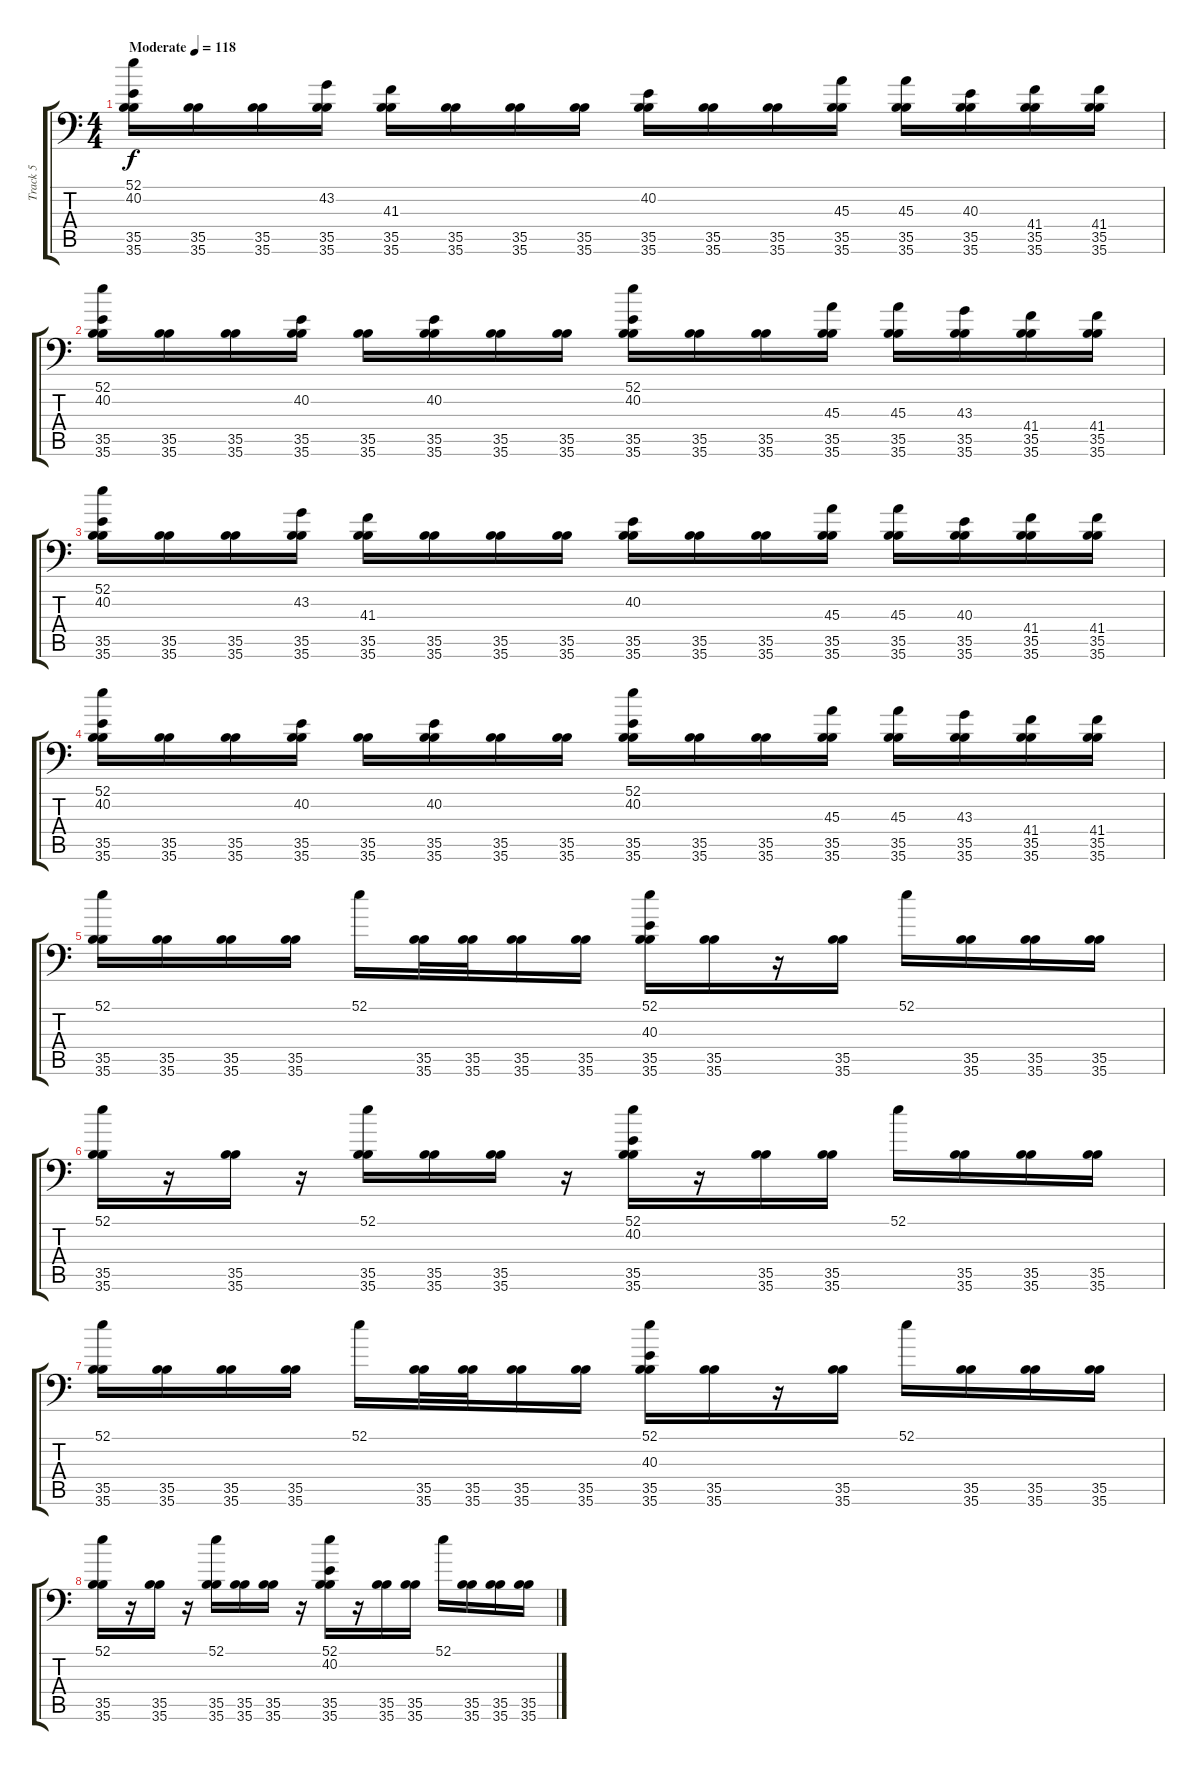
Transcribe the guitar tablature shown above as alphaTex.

\track ("Track 5" "Track 5") {instrument acousticgrandpiano}
\staff {score tabs}
\tuning (C-1 C-1 C-1 C-1 C-1 C-1) {hide}
\ts (4 4)
\tempo (118 "Moderate")
\clef f4
\ks c
(52.1 40.2 35.5 35.6).16{dy f instrument acousticgrandpiano} (35.5 35.6).16 (35.5 35.6).16 (43.2 35.5 35.6).16 (41.3 35.5 35.6).16 (35.5 35.6).16 (35.5 35.6).16 (35.5 35.6).16 (40.2 35.5 35.6).16 (35.5 35.6).16 (35.5 35.6).16 (45.3 35.5 35.6).16 (45.3 35.5 35.6).16 (40.3 35.5 35.6).16 (41.4 35.5 35.6).16 (41.4 35.5 35.6).16 |
(52.1 40.2 35.5 35.6).16 (35.5 35.6).16 (35.5 35.6).16 (40.2 35.5 35.6).16 (35.5 35.6).16 (40.2 35.5 35.6).16 (35.5 35.6).16 (35.5 35.6).16 (52.1 40.2 35.5 35.6).16 (35.5 35.6).16 (35.5 35.6).16 (45.3 35.5 35.6).16 (45.3 35.5 35.6).16 (43.3 35.5 35.6).16 (41.4 35.5 35.6).16 (41.4 35.5 35.6).16 |
(52.1 40.2 35.5 35.6).16 (35.5 35.6).16 (35.5 35.6).16 (43.2 35.5 35.6).16 (41.3 35.5 35.6).16 (35.5 35.6).16 (35.5 35.6).16 (35.5 35.6).16 (40.2 35.5 35.6).16 (35.5 35.6).16 (35.5 35.6).16 (45.3 35.5 35.6).16 (45.3 35.5 35.6).16 (40.3 35.5 35.6).16 (41.4 35.5 35.6).16 (41.4 35.5 35.6).16 |
(52.1 40.2 35.5 35.6).16 (35.5 35.6).16 (35.5 35.6).16 (40.2 35.5 35.6).16 (35.5 35.6).16 (40.2 35.5 35.6).16 (35.5 35.6).16 (35.5 35.6).16 (52.1 40.2 35.5 35.6).16 (35.5 35.6).16 (35.5 35.6).16 (45.3 35.5 35.6).16 (45.3 35.5 35.6).16 (43.3 35.5 35.6).16 (41.4 35.5 35.6).16 (41.4 35.5 35.6).16 |
(52.1 35.5 35.6).16 (35.5 35.6).16 (35.5 35.6).16 (35.5 35.6).16 52.1.16 (35.5 35.6).32 (35.5 35.6).32 (35.5 35.6).16 (35.5 35.6).16 (52.1 40.3 35.5 35.6).16 (35.5 35.6).16 r.16 (35.5 35.6).16 52.1.16 (35.5 35.6).16 (35.5 35.6).16 (35.5 35.6).16 |
(52.1 35.5 35.6).16 r.16 (35.5 35.6).16 r.16 (52.1 35.5 35.6).16 (35.5 35.6).16 (35.5 35.6).16 r.16 (52.1 40.2 35.5 35.6).16 r.16 (35.5 35.6).16 (35.5 35.6).16 52.1.16 (35.5 35.6).16 (35.5 35.6).16 (35.5 35.6).16 |
(52.1 35.5 35.6).16 (35.5 35.6).16 (35.5 35.6).16 (35.5 35.6).16 52.1.16 (35.5 35.6).32 (35.5 35.6).32 (35.5 35.6).16 (35.5 35.6).16 (52.1 40.3 35.5 35.6).16 (35.5 35.6).16 r.16 (35.5 35.6).16 52.1.16 (35.5 35.6).16 (35.5 35.6).16 (35.5 35.6).16 |
(52.1 35.5 35.6).16 r.16 (35.5 35.6).16 r.16 (52.1 35.5 35.6).16 (35.5 35.6).16 (35.5 35.6).16 r.16 (52.1 40.2 35.5 35.6).16 r.16 (35.5 35.6).16 (35.5 35.6).16 52.1.16 (35.5 35.6).16 (35.5 35.6).16 (35.5 35.6).16
